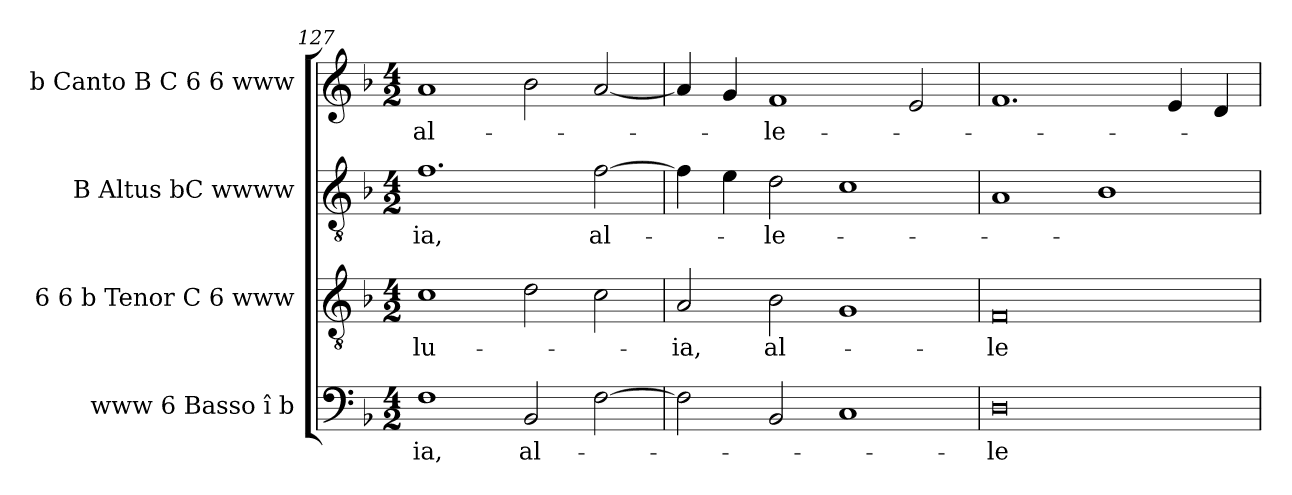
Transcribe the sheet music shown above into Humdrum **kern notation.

**kern	**text	**kern	**text	**kern	**text	**kern	**text
*part4	*part4	*part3	*part3	*part2	*part2	*part1	*part1
*staff4	*staff4	*staff3	*staff3	*staff2	*staff2	*staff1	*staff1
*I"www  6  Basso  î  b	*	*I"6 6  b  Tenor  C 6  www	*	*I"B  Altus  bC  wwww	*	*I"b  Canto  B  C 6 6 www	*
*I'B.	*	*I'T.	*	*	*	*I'C.	*
!!LO:LB:g=z
*clefF4	*	*clefGv2	*	*clefGv2	*	*clefG2	*
*k[b-]	*	*k[b-]	*	*k[b-]	*	*k[b-]	*
*F:	*	*F:	*	*F:	*	*F:	*
*M4/2	*	*M4/2	*	*M4/2	*	*M4/2	*
=127	=127	=127	=127	=127	=127	=127	=127
!	!LO:LY:b:cj	!	!LO:LY:b:cj	!	!LO:LY:b:cj	!	!LO:LY:b:cj
1F	-ia,	1c	-lu-	1.f	-ia,	1a	al-
!	!LO:LY:b:cj	!	!	!	!	!	!
2BB-/	al-	2d\	.	.	.	2b-\	.
!	!	!	!	!	!LO:LY:b:cj	!	!
[>2F\	.	2c\	.	[>2f\	al-	[<2a/	.
=128	=128	=128	=128	=128	=128	=128	=128
!	!	!	!LO:LY:b:cj	!	!	!	!
2F\]	.	2A/	-ia,	4f\]	.	4a/]	.
.	.	.	.	4e\	.	4g/	.
!	!	!	!LO:LY:b:cj	!	!LO:LY:b:cj	!	!LO:LY:b:cj
2BB-/	.	2B-\	al-	2d\	-le-	1f	-le-
1C	.	1G	.	1c	.	.	.
.	.	.	.	.	.	2e/	.
=129	=129	=129	=129	=129	=129	=129	=129
!	!LO:LY:b:rj	!	!LO:LY:b:rj	!	!	!	!
0D	-le-	0F	-le-	1A	.	1.f	.
.	.	.	.	1B-	.	.	.
.	.	.	.	.	.	4e/	.
.	.	.	.	.	.	4d/	.
=	=	=	=	=	=	=	=
*-	*-	*-	*-	*-	*-	*-	*-
